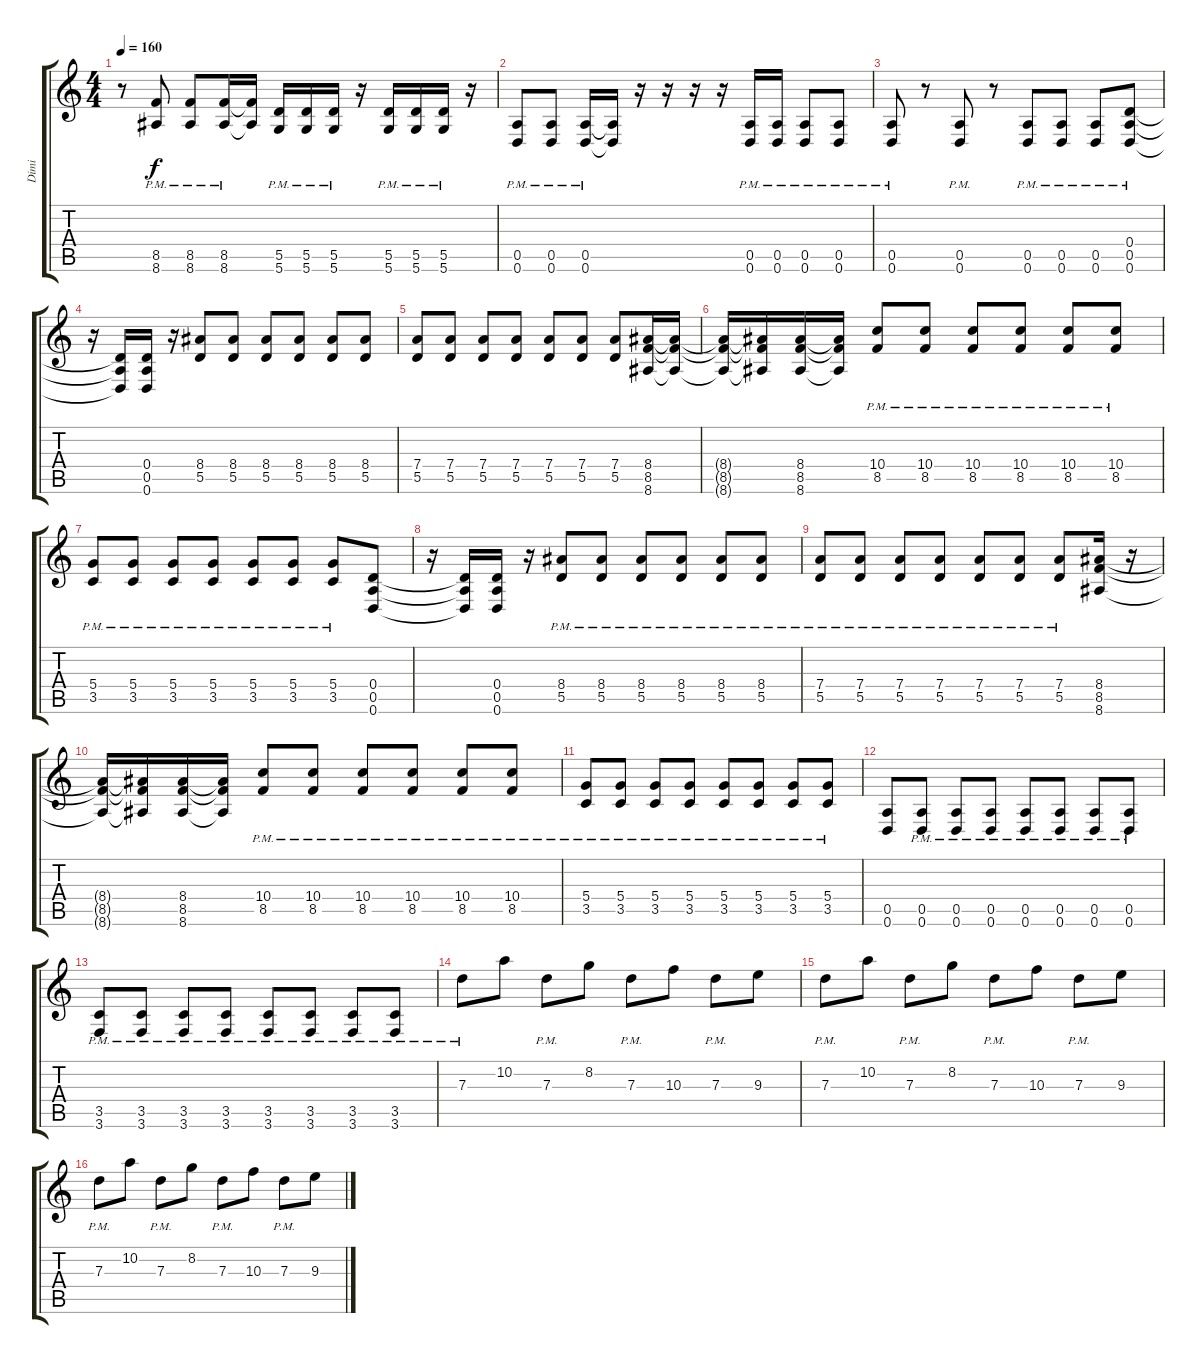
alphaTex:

\track ("Dimi" "Dimi") {instrument distortionguitar}
\staff {score tabs}
\tuning (E4 B3 G3 D3 A2 D2) {hide}
\ts (4 4)
\tempo 160
\clef g2
\ks c
r.8{dy f} (8.5{pm} 8.6{pm}).8 (8.5{pm} 8.6{pm}).8 (8.5{pm} 8.6{pm}).16 (8.5{t} 8.6{t}).16 (5.5{pm} 5.6{pm}).16 (5.5{pm} 5.6{pm}).16 (5.5{pm} 5.6{pm}).16 r.16 (5.5{pm} 5.6{pm}).16 (5.5{pm} 5.6{pm}).16 (5.5{pm} 5.6{pm}).16 r.16 |
(0.5{pm} 0.6{pm}).8 (0.5{pm} 0.6{pm}).8 (0.5{pm} 0.6{pm}).16 (0.5{t} 0.6{t}).16 r.16 r.16 r.16 r.16 (0.5{pm} 0.6{pm}).16 (0.5{pm} 0.6{pm}).16 (0.5{pm} 0.6{pm}).8 (0.5{pm} 0.6{pm}).8 |
(0.5{pm} 0.6{pm}).8 r.8 (0.5{pm} 0.6{pm}).8 r.8 (0.5{pm} 0.6{pm}).8 (0.5{pm} 0.6{pm}).8 (0.5{pm} 0.6{pm}).8 (0.4 0.5{pm} 0.6{pm}).8 |
r.16 (0.4{t} 0.5{t} 0.6{t}).16 (0.4 0.5 0.6).16 r.16 (8.4 5.5).8 (8.4 5.5).8 (8.4 5.5).8 (8.4 5.5).8 (8.4 5.5).8 (8.4 5.5).8 |
(7.4 5.5).8 (7.4 5.5).8 (7.4 5.5).8 (7.4 5.5).8 (7.4 5.5).8 (7.4 5.5).8 (7.4 5.5).8 (8.4 8.5 8.6).16 (8.4{t} 8.5{t} 8.6{t}).16 |
(8.4{t} 8.5{t} 8.6{t}).16 (8.4{t} 8.5{t} 8.6{t}).16 (8.4 8.5 8.6).16 (8.4{t} 8.5{t} 8.6{t}).16 (10.4{pm} 8.5{pm}).8 (10.4{pm} 8.5{pm}).8 (10.4{pm} 8.5{pm}).8 (10.4{pm} 8.5{pm}).8 (10.4{pm} 8.5{pm}).8 (10.4{pm} 8.5{pm}).8 |
(5.4{pm} 3.5{pm}).8 (5.4{pm} 3.5{pm}).8 (5.4{pm} 3.5{pm}).8 (5.4{pm} 3.5{pm}).8 (5.4{pm} 3.5{pm}).8 (5.4{pm} 3.5{pm}).8 (5.4{pm} 3.5{pm}).8 (0.4 0.5 0.6).8 |
r.16 (0.4{t} 0.5{t} 0.6{t}).16 (0.4 0.5 0.6).16 r.16 (8.4{pm} 5.5{pm}).8 (8.4{pm} 5.5{pm}).8 (8.4{pm} 5.5{pm}).8 (8.4{pm} 5.5{pm}).8 (8.4{pm} 5.5{pm}).8 (8.4{pm} 5.5{pm}).8 |
(7.4{pm} 5.5{pm}).8 (7.4{pm} 5.5{pm}).8 (7.4{pm} 5.5{pm}).8 (7.4{pm} 5.5{pm}).8 (7.4{pm} 5.5{pm}).8 (7.4{pm} 5.5{pm}).8 (7.4{pm} 5.5{pm}).8 (8.4 8.5 8.6).16 r.16 |
(8.4{t} 8.5{t} 8.6{t}).16 (8.4{t} 8.5{t} 8.6{t}).16 (8.4 8.5 8.6).16 (8.4{t} 8.5{t} 8.6{t}).16 (10.4{pm} 8.5{pm}).8 (10.4{pm} 8.5{pm}).8 (10.4{pm} 8.5{pm}).8 (10.4{pm} 8.5{pm}).8 (10.4{pm} 8.5{pm}).8 (10.4{pm} 8.5{pm}).8 |
(5.4{pm} 3.5{pm}).8 (5.4{pm} 3.5{pm}).8 (5.4{pm} 3.5{pm}).8 (5.4{pm} 3.5{pm}).8 (5.4{pm} 3.5{pm}).8 (5.4{pm} 3.5{pm}).8 (5.4{pm} 3.5{pm}).8 (5.4{pm} 3.5{pm}).8 |
(0.5 0.6).8 (0.5{pm} 0.6{pm}).8 (0.5{pm} 0.6{pm}).8 (0.5{pm} 0.6{pm}).8 (0.5{pm} 0.6{pm}).8 (0.5{pm} 0.6{pm}).8 (0.5{pm} 0.6{pm}).8 (0.5{pm} 0.6{pm}).8 |
(3.5{pm} 3.6{pm}).8 (3.5{pm} 3.6{pm}).8 (3.5{pm} 3.6{pm}).8 (3.5{pm} 3.6{pm}).8 (3.5{pm} 3.6{pm}).8 (3.5{pm} 3.6{pm}).8 (3.5{pm} 3.6{pm}).8 (3.5{pm} 3.6{pm}).8 |
7.3{pm}.8 10.2.8 7.3{pm}.8 8.2.8 7.3{pm}.8 10.3.8 7.3{pm}.8 9.3.8 |
7.3{pm}.8 10.2.8 7.3{pm}.8 8.2.8 7.3{pm}.8 10.3.8 7.3{pm}.8 9.3.8 |
7.3{pm}.8 10.2.8 7.3{pm}.8 8.2.8 7.3{pm}.8 10.3.8 7.3{pm}.8 9.3.8
